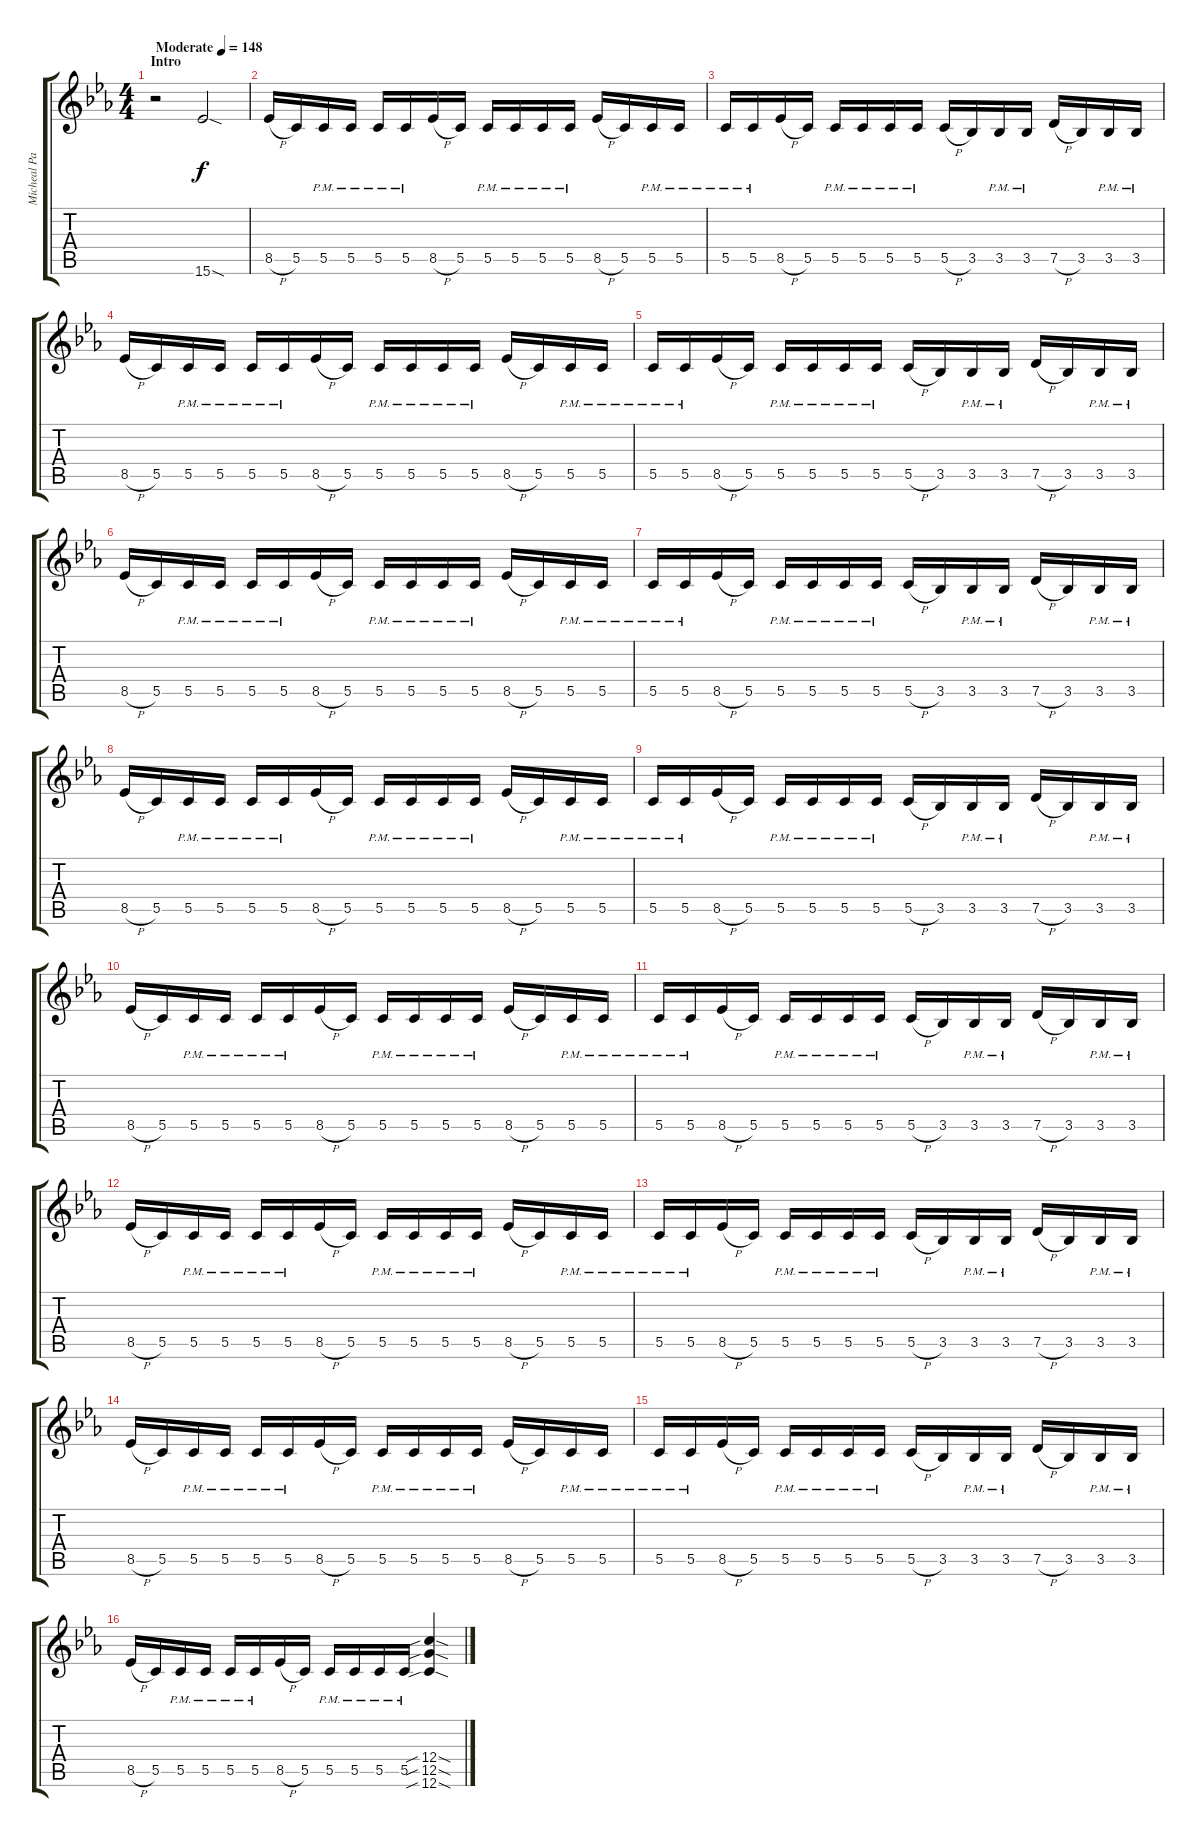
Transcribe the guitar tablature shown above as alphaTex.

\track ("Micheal Paget" "Micheal Pa") {instrument distortionguitar}
\staff {score tabs}
\tuning (D4 A3 F3 C3 G2 C2) {hide}
\ts (4 4)
\section ("" "Intro")
\tempo (148 "Moderate")
\clef g2
\ks eb
r.2{dy f instrument distortionguitar} 15.6{sod}.2 |
8.5{h}.16 5.5.16 5.5{pm}.16 5.5{pm}.16 5.5{pm}.16 5.5{pm}.16 8.5{h}.16 5.5.16 5.5{pm}.16 5.5{pm}.16 5.5{pm}.16 5.5{pm}.16 8.5{h}.16 5.5.16 5.5{pm}.16 5.5{pm}.16 |
5.5{pm}.16 5.5{pm}.16 8.5{h}.16 5.5.16 5.5{pm}.16 5.5{pm}.16 5.5{pm}.16 5.5{pm}.16 5.5{h}.16 3.5.16 3.5{pm}.16 3.5{pm}.16 7.5{h}.16 3.5.16 3.5{pm}.16 3.5{pm}.16 |
8.5{h}.16 5.5.16 5.5{pm}.16 5.5{pm}.16 5.5{pm}.16 5.5{pm}.16 8.5{h}.16 5.5.16 5.5{pm}.16 5.5{pm}.16 5.5{pm}.16 5.5{pm}.16 8.5{h}.16 5.5.16 5.5{pm}.16 5.5{pm}.16 |
5.5{pm}.16 5.5{pm}.16 8.5{h}.16 5.5.16 5.5{pm}.16 5.5{pm}.16 5.5{pm}.16 5.5{pm}.16 5.5{h}.16 3.5.16 3.5{pm}.16 3.5{pm}.16 7.5{h}.16 3.5.16 3.5{pm}.16 3.5{pm}.16 |
8.5{h}.16 5.5.16 5.5{pm}.16 5.5{pm}.16 5.5{pm}.16 5.5{pm}.16 8.5{h}.16 5.5.16 5.5{pm}.16 5.5{pm}.16 5.5{pm}.16 5.5{pm}.16 8.5{h}.16 5.5.16 5.5{pm}.16 5.5{pm}.16 |
5.5{pm}.16 5.5{pm}.16 8.5{h}.16 5.5.16 5.5{pm}.16 5.5{pm}.16 5.5{pm}.16 5.5{pm}.16 5.5{h}.16 3.5.16 3.5{pm}.16 3.5{pm}.16 7.5{h}.16 3.5.16 3.5{pm}.16 3.5{pm}.16 |
8.5{h}.16 5.5.16 5.5{pm}.16 5.5{pm}.16 5.5{pm}.16 5.5{pm}.16 8.5{h}.16 5.5.16 5.5{pm}.16 5.5{pm}.16 5.5{pm}.16 5.5{pm}.16 8.5{h}.16 5.5.16 5.5{pm}.16 5.5{pm}.16 |
5.5{pm}.16 5.5{pm}.16 8.5{h}.16 5.5.16 5.5{pm}.16 5.5{pm}.16 5.5{pm}.16 5.5{pm}.16 5.5{h}.16 3.5.16 3.5{pm}.16 3.5{pm}.16 7.5{h}.16 3.5.16 3.5{pm}.16 3.5{pm}.16 |
8.5{h}.16 5.5.16 5.5{pm}.16 5.5{pm}.16 5.5{pm}.16 5.5{pm}.16 8.5{h}.16 5.5.16 5.5{pm}.16 5.5{pm}.16 5.5{pm}.16 5.5{pm}.16 8.5{h}.16 5.5.16 5.5{pm}.16 5.5{pm}.16 |
5.5{pm}.16 5.5{pm}.16 8.5{h}.16 5.5.16 5.5{pm}.16 5.5{pm}.16 5.5{pm}.16 5.5{pm}.16 5.5{h}.16 3.5.16 3.5{pm}.16 3.5{pm}.16 7.5{h}.16 3.5.16 3.5{pm}.16 3.5{pm}.16 |
8.5{h}.16 5.5.16 5.5{pm}.16 5.5{pm}.16 5.5{pm}.16 5.5{pm}.16 8.5{h}.16 5.5.16 5.5{pm}.16 5.5{pm}.16 5.5{pm}.16 5.5{pm}.16 8.5{h}.16 5.5.16 5.5{pm}.16 5.5{pm}.16 |
5.5{pm}.16 5.5{pm}.16 8.5{h}.16 5.5.16 5.5{pm}.16 5.5{pm}.16 5.5{pm}.16 5.5{pm}.16 5.5{h}.16 3.5.16 3.5{pm}.16 3.5{pm}.16 7.5{h}.16 3.5.16 3.5{pm}.16 3.5{pm}.16 |
8.5{h}.16 5.5.16 5.5{pm}.16 5.5{pm}.16 5.5{pm}.16 5.5{pm}.16 8.5{h}.16 5.5.16 5.5{pm}.16 5.5{pm}.16 5.5{pm}.16 5.5{pm}.16 8.5{h}.16 5.5.16 5.5{pm}.16 5.5{pm}.16 |
5.5{pm}.16 5.5{pm}.16 8.5{h}.16 5.5.16 5.5{pm}.16 5.5{pm}.16 5.5{pm}.16 5.5{pm}.16 5.5{h}.16 3.5.16 3.5{pm}.16 3.5{pm}.16 7.5{h}.16 3.5.16 3.5{pm}.16 3.5{pm}.16 |
8.5{h}.16 5.5.16 5.5{pm}.16 5.5{pm}.16 5.5{pm}.16 5.5{pm}.16 8.5{h}.16 5.5.16 5.5{pm}.16 5.5{pm}.16 5.5{pm}.16 5.5{pm}.16 (12.4{sib sod} 12.5{sib sod} 12.6{sib sod}).4
